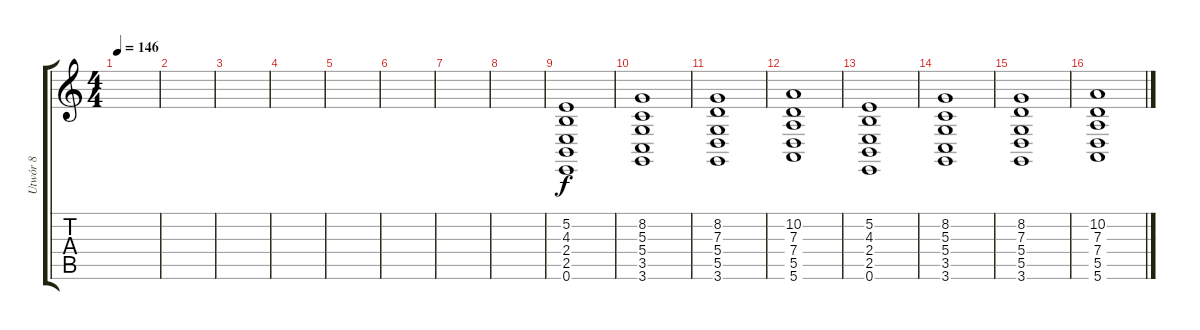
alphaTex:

\track ("Utwór 8" "Utwór 8") {instrument synthstrings2}
\staff {score tabs}
\tuning (E4 B3 G3 D3 A2 E2) {hide}
\ts (4 4)
\tempo 146
\clef g2
\ks c
|
|
|
|
|
|
|
|
(5.2 4.3 2.4 2.5 0.6).1 |
(8.2 5.3 5.4 3.5 3.6).1 |
(8.2 7.3 5.4 5.5 3.6).1 |
(10.2 7.3 7.4 5.5 5.6).1 |
(5.2 4.3 2.4 2.5 0.6).1 |
(8.2 5.3 5.4 3.5 3.6).1 |
(8.2 7.3 5.4 5.5 3.6).1 |
(10.2 7.3 7.4 5.5 5.6).1
